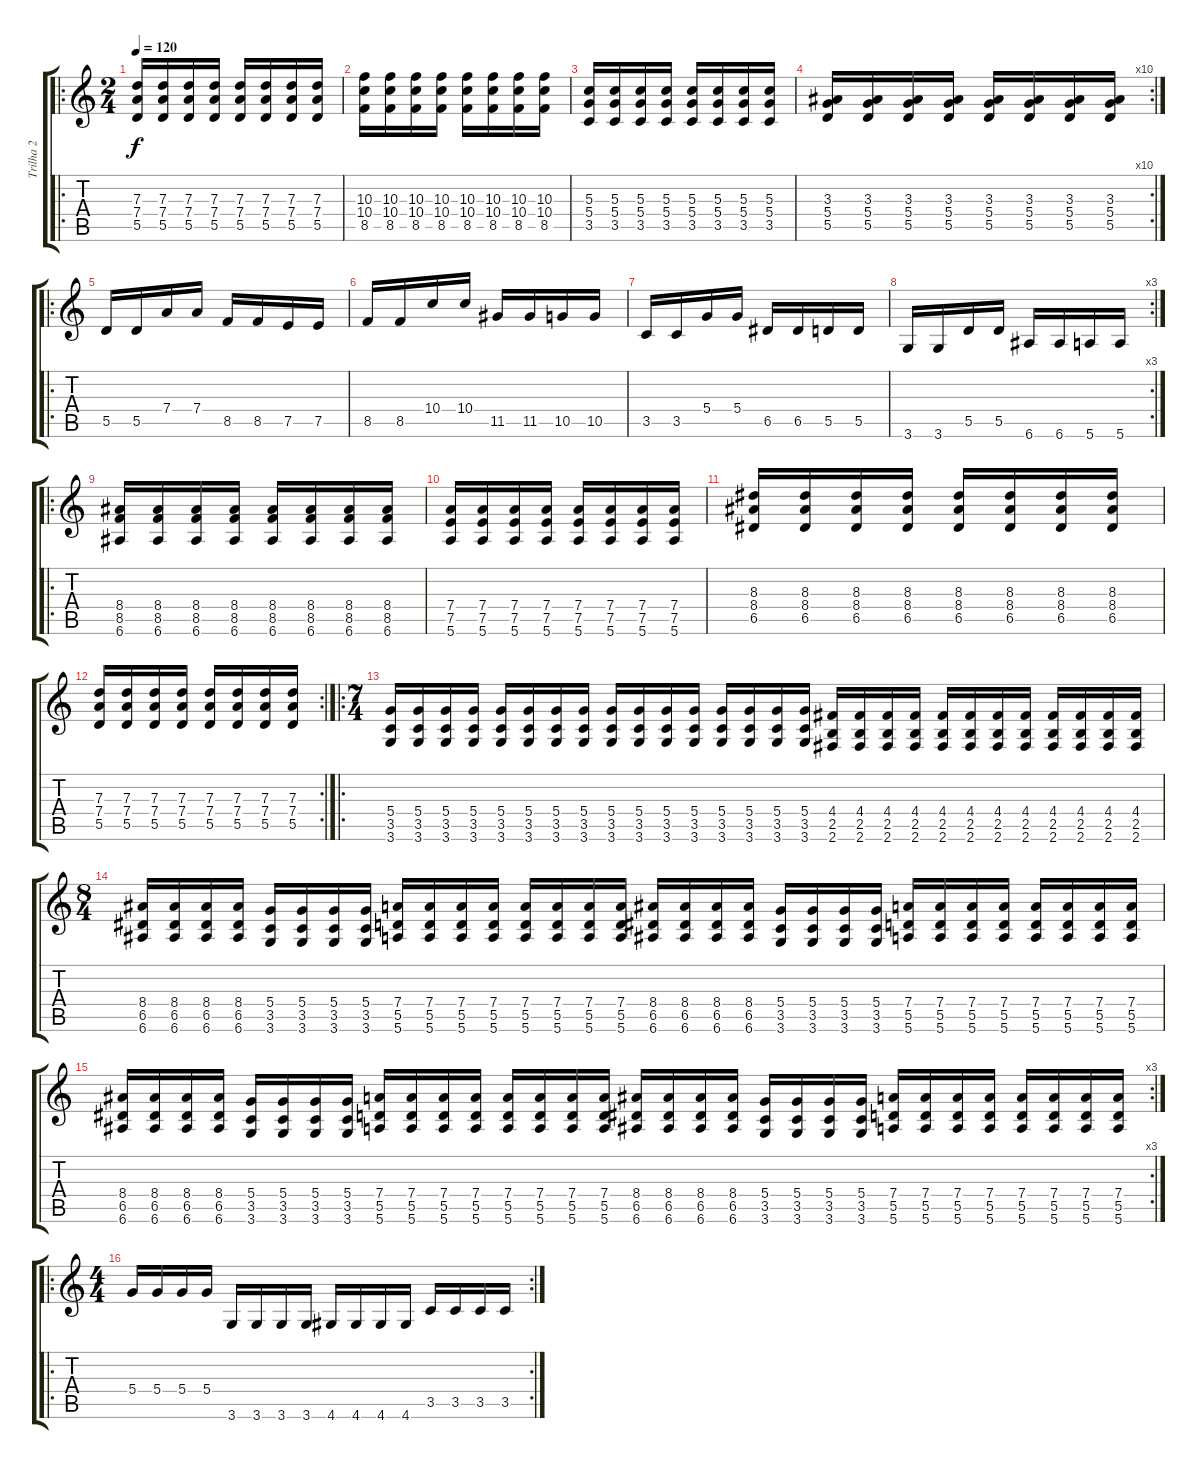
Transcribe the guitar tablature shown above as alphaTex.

\track ("Trilha 2" "Trilha 2") {instrument distortionguitar}
\staff {score tabs}
\tuning (E4 B3 G3 D3 A2 E2) {hide}
\ro
\ts (2 4)
\tempo 120
\clef g2
\ks c
(7.3 7.4 5.5).16{dy f instrument distortionguitar} (7.3 7.4 5.5).16 (7.3 7.4 5.5).16 (7.3 7.4 5.5).16 (7.3 7.4 5.5).16 (7.3 7.4 5.5).16 (7.3 7.4 5.5).16 (7.3 7.4 5.5).16 |
(10.3 10.4 8.5).16 (10.3 10.4 8.5).16 (10.3 10.4 8.5).16 (10.3 10.4 8.5).16 (10.3 10.4 8.5).16 (10.3 10.4 8.5).16 (10.3 10.4 8.5).16 (10.3 10.4 8.5).16 |
(5.3 5.4 3.5).16 (5.3 5.4 3.5).16 (5.3 5.4 3.5).16 (5.3 5.4 3.5).16 (5.3 5.4 3.5).16 (5.3 5.4 3.5).16 (5.3 5.4 3.5).16 (5.3 5.4 3.5).16 |
\rc 10
(3.3 5.4 5.5).16 (3.3 5.4 5.5).16 (3.3 5.4 5.5).16 (3.3 5.4 5.5).16 (3.3 5.4 5.5).16 (3.3 5.4 5.5).16 (3.3 5.4 5.5).16 (3.3 5.4 5.5).16 |
\ro
5.5.16 5.5.16 7.4.16 7.4.16 8.5.16 8.5.16 7.5.16 7.5.16 |
8.5.16 8.5.16 10.4.16 10.4.16 11.5.16 11.5.16 10.5.16 10.5.16 |
3.5.16 3.5.16 5.4.16 5.4.16 6.5.16 6.5.16 5.5.16 5.5.16 |
\rc 3
3.6.16 3.6.16 5.5.16 5.5.16 6.6.16 6.6.16 5.6.16 5.6.16 |
\ro
(8.4 8.5 6.6).16 (8.4 8.5 6.6).16 (8.4 8.5 6.6).16 (8.4 8.5 6.6).16 (8.4 8.5 6.6).16 (8.4 8.5 6.6).16 (8.4 8.5 6.6).16 (8.4 8.5 6.6).16 |
(7.4 7.5 5.6).16 (7.4 7.5 5.6).16 (7.4 7.5 5.6).16 (7.4 7.5 5.6).16 (7.4 7.5 5.6).16 (7.4 7.5 5.6).16 (7.4 7.5 5.6).16 (7.4 7.5 5.6).16 |
(8.3 8.4 6.5).16 (8.3 8.4 6.5).16 (8.3 8.4 6.5).16 (8.3 8.4 6.5).16 (8.3 8.4 6.5).16 (8.3 8.4 6.5).16 (8.3 8.4 6.5).16 (8.3 8.4 6.5).16 |
\rc 2
(7.3 7.4 5.5).16 (7.3 7.4 5.5).16 (7.3 7.4 5.5).16 (7.3 7.4 5.5).16 (7.3 7.4 5.5).16 (7.3 7.4 5.5).16 (7.3 7.4 5.5).16 (7.3 7.4 5.5).16 |
\ro
\ts (7 4)
(5.4 3.5 3.6).16 (5.4 3.5 3.6).16 (5.4 3.5 3.6).16 (5.4 3.5 3.6).16 (5.4 3.5 3.6).16 (5.4 3.5 3.6).16 (5.4 3.5 3.6).16 (5.4 3.5 3.6).16 (5.4 3.5 3.6).16 (5.4 3.5 3.6).16 (5.4 3.5 3.6).16 (5.4 3.5 3.6).16 (5.4 3.5 3.6).16 (5.4 3.5 3.6).16 (5.4 3.5 3.6).16 (5.4 3.5 3.6).16 (4.4 2.5 2.6).16 (4.4 2.5 2.6).16 (4.4 2.5 2.6).16 (4.4 2.5 2.6).16 (4.4 2.5 2.6).16 (4.4 2.5 2.6).16 (4.4 2.5 2.6).16 (4.4 2.5 2.6).16 (4.4 2.5 2.6).16 (4.4 2.5 2.6).16 (4.4 2.5 2.6).16 (4.4 2.5 2.6).16 |
\ts (8 4)
(8.4 6.5 6.6).16 (8.4 6.5 6.6).16 (8.4 6.5 6.6).16 (8.4 6.5 6.6).16 (5.4 3.5 3.6).16 (5.4 3.5 3.6).16 (5.4 3.5 3.6).16 (5.4 3.5 3.6).16 (7.4 5.5 5.6).16 (7.4 5.5 5.6).16 (7.4 5.5 5.6).16 (7.4 5.5 5.6).16 (7.4 5.5 5.6).16 (7.4 5.5 5.6).16 (7.4 5.5 5.6).16 (7.4 5.5 5.6).16 (8.4 6.5 6.6).16 (8.4 6.5 6.6).16 (8.4 6.5 6.6).16 (8.4 6.5 6.6).16 (5.4 3.5 3.6).16 (5.4 3.5 3.6).16 (5.4 3.5 3.6).16 (5.4 3.5 3.6).16 (7.4 5.5 5.6).16 (7.4 5.5 5.6).16 (7.4 5.5 5.6).16 (7.4 5.5 5.6).16 (7.4 5.5 5.6).16 (7.4 5.5 5.6).16 (7.4 5.5 5.6).16 (7.4 5.5 5.6).16 |
\rc 3
(8.4 6.5 6.6).16 (8.4 6.5 6.6).16 (8.4 6.5 6.6).16 (8.4 6.5 6.6).16 (5.4 3.5 3.6).16 (5.4 3.5 3.6).16 (5.4 3.5 3.6).16 (5.4 3.5 3.6).16 (7.4 5.5 5.6).16 (7.4 5.5 5.6).16 (7.4 5.5 5.6).16 (7.4 5.5 5.6).16 (7.4 5.5 5.6).16 (7.4 5.5 5.6).16 (7.4 5.5 5.6).16 (7.4 5.5 5.6).16 (8.4 6.5 6.6).16 (8.4 6.5 6.6).16 (8.4 6.5 6.6).16 (8.4 6.5 6.6).16 (5.4 3.5 3.6).16 (5.4 3.5 3.6).16 (5.4 3.5 3.6).16 (5.4 3.5 3.6).16 (7.4 5.5 5.6).16 (7.4 5.5 5.6).16 (7.4 5.5 5.6).16 (7.4 5.5 5.6).16 (7.4 5.5 5.6).16 (7.4 5.5 5.6).16 (7.4 5.5 5.6).16 (7.4 5.5 5.6).16 |
\ro
\rc 2
\ts (4 4)
5.4.16 5.4.16 5.4.16 5.4.16 3.6.16 3.6.16 3.6.16 3.6.16 4.6.16 4.6.16 4.6.16 4.6.16 3.5.16 3.5.16 3.5.16 3.5.16
